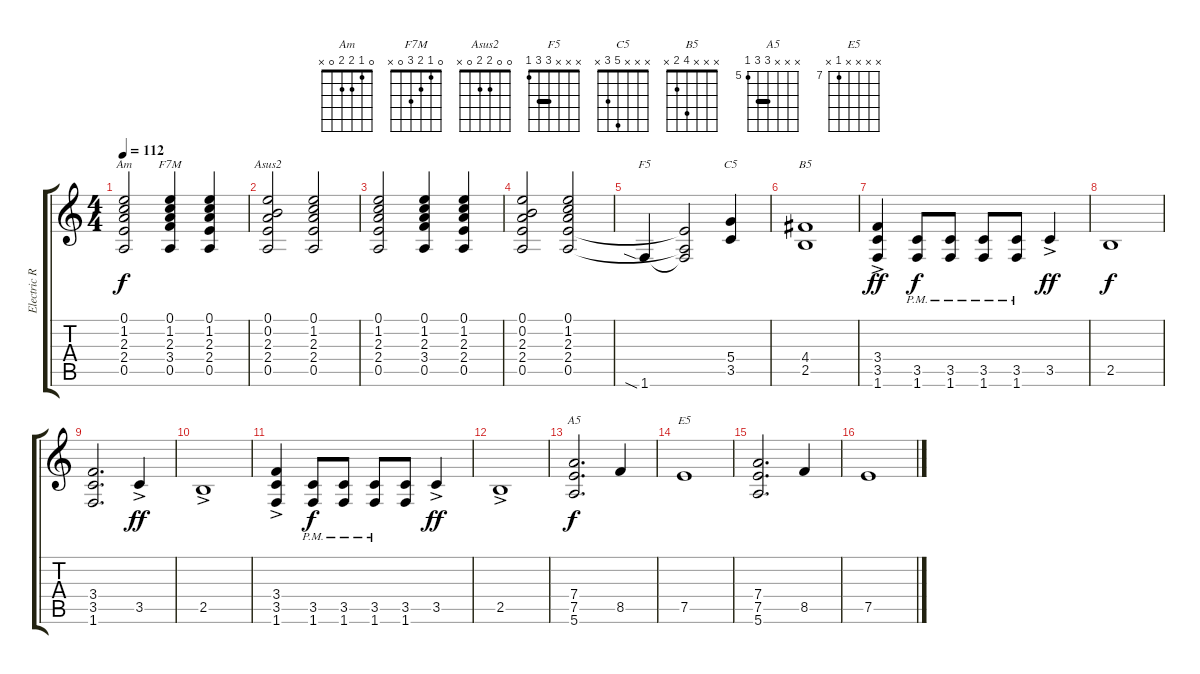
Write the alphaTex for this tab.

\track ("Electric Rhythm" "Electric R") {instrument distortionguitar}
\staff {score tabs}
\tuning (E4 B3 G3 D3 A2 E2) {hide}
\chord ("Am" 0 1 2 2 0 x)
\chord ("F7M" 0 1 2 3 0 x)
\chord ("Asus2" 0 0 2 2 0 x)
\chord ("F5" x x x 3 3 1) {barre 3}
\chord ("C5" x x x 5 3 x)
\chord ("B5" x x x 4 2 x)
\chord ("A5" x x x 7 7 5) {firstfret 5 barre 7}
\chord ("E5" x x x x 7 x) {firstfret 7}
\ts (4 4)
\tempo 112
\clef g2
\ks c
(0.1 1.2 2.3 2.4 0.5).2{ch "Am" dy f} (0.1 1.2 2.3 3.4 0.5).4{ch "F7M"} (0.1 1.2 2.3 2.4 0.5).4 |
(0.1 0.2 2.3 2.4 0.5).2{ch "Asus2"} (0.1 1.2 2.3 2.4 0.5).2 |
(0.1 1.2 2.3 2.4 0.5).2 (0.1 1.2 2.3 3.4 0.5).4 (0.1 1.2 2.3 2.4 0.5).4 |
(0.1 0.2 2.3 2.4 0.5).2 (0.1 1.2 2.3 2.4 0.5).2 |
1.6{sia}.4{ch "F5"} (2.4{t} 0.5{t} 1.6{t}).2 (5.4 3.5).4{ch "C5"} |
(4.4 2.5).1{ch "B5"} |
(3.4{ac} 3.5{ac} 1.6{ac}).4{dy ff} (3.5{pm} 1.6{pm}).8{dy f} (3.5{pm} 1.6{pm}).8 (3.5{pm} 1.6{pm}).8 (3.5{pm} 1.6{pm}).8 3.5{ac}.4{dy ff} |
2.5.1{dy f} |
(3.4 3.5 1.6).2{d} 3.5{ac}.4{dy ff} |
2.5{ac}.1 |
(3.4{ac} 3.5{ac} 1.6{ac}).4 (3.5{pm} 1.6{pm}).8{dy f} (3.5{pm} 1.6{pm}).8 (3.5{pm} 1.6{pm}).8 (3.5 1.6).8 3.5{ac}.4{dy ff} |
2.5{ac}.1 |
(7.4 7.5 5.6).2{d ch "A5" dy f} 8.5.4 |
7.5.1{ch "E5"} |
(7.4 7.5 5.6).2{d} 8.5.4 |
7.5.1
